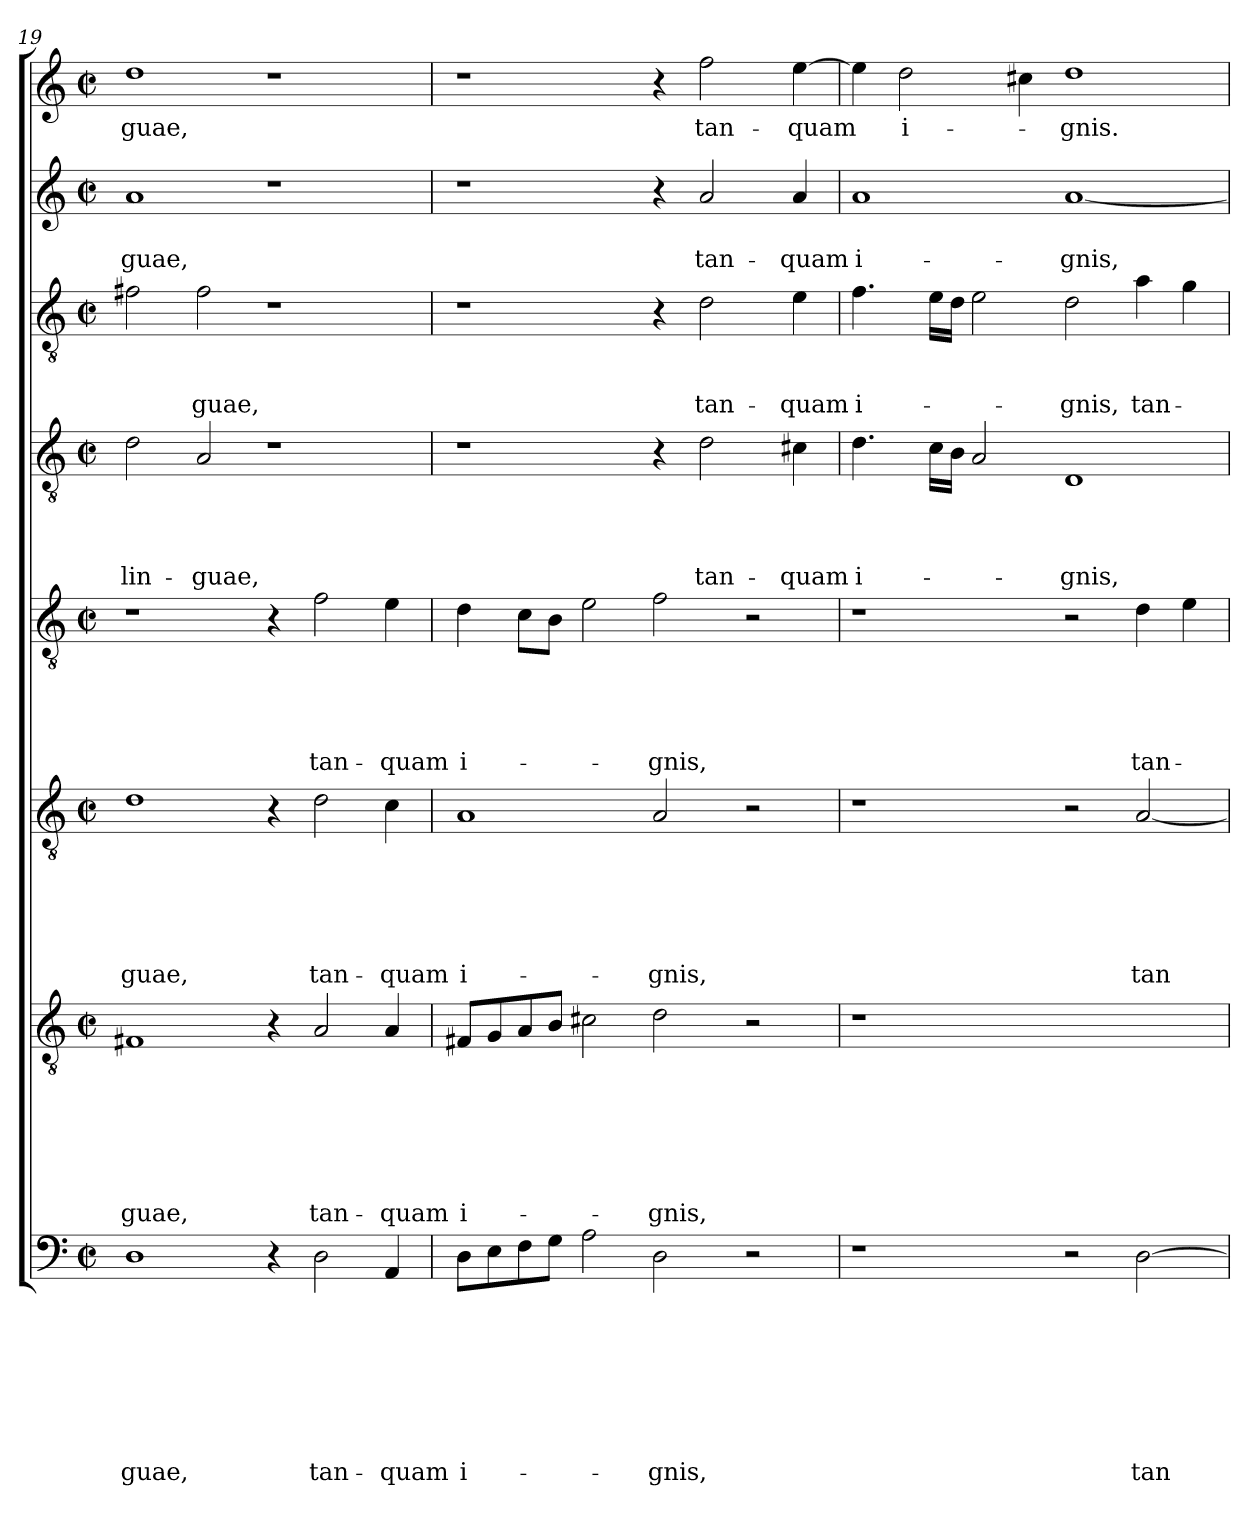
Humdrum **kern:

**kern	**text	**text	**text	**text	**text	**text	**text	**text	**kern	**text	**text	**text	**text	**text	**text	**text	**kern	**text	**text	**text	**text	**text	**text	**kern	**text	**text	**text	**text	**text	**kern	**text	**text	**text	**text	**kern	**text	**text	**text	**kern	**text	**text	**kern	**text
*part8	*part8	*part8	*part8	*part8	*part8	*part8	*part8	*part8	*part7	*part7	*part7	*part7	*part7	*part7	*part7	*part7	*part6	*part6	*part6	*part6	*part6	*part6	*part6	*part5	*part5	*part5	*part5	*part5	*part5	*part4	*part4	*part4	*part4	*part4	*part3	*part3	*part3	*part3	*part2	*part2	*part2	*part1	*part1
*staff8	*staff8	*staff8	*staff8	*staff8	*staff8	*staff8	*staff8	*staff8	*staff7	*staff7	*staff7	*staff7	*staff7	*staff7	*staff7	*staff7	*staff6	*staff6	*staff6	*staff6	*staff6	*staff6	*staff6	*staff5	*staff5	*staff5	*staff5	*staff5	*staff5	*staff4	*staff4	*staff4	*staff4	*staff4	*staff3	*staff3	*staff3	*staff3	*staff2	*staff2	*staff2	*staff1	*staff1
*clefF4	*	*	*	*	*	*	*	*	*clefGv2	*	*	*	*	*	*	*	*clefGv2	*	*	*	*	*	*	*clefGv2	*	*	*	*	*	*clefGv2	*	*	*	*	*clefGv2	*	*	*	*clefG2	*	*	*clefG2	*
*k[]	*	*	*	*	*	*	*	*	*k[]	*	*	*	*	*	*	*	*k[]	*	*	*	*	*	*	*k[]	*	*	*	*	*	*k[]	*	*	*	*	*k[]	*	*	*	*k[]	*	*	*k[]	*
*C:	*	*	*	*	*	*	*	*	*C:	*	*	*	*	*	*	*	*C:	*	*	*	*	*	*	*C:	*	*	*	*	*	*C:	*	*	*	*	*C:	*	*	*	*C:	*	*	*C:	*
*M2/2	*	*	*	*	*	*	*	*	*M2/2	*	*	*	*	*	*	*	*M2/2	*	*	*	*	*	*	*M2/2	*	*	*	*	*	*M2/2	*	*	*	*	*M2/2	*	*	*	*M2/2	*	*	*M2/2	*
*met(c|)	*	*	*	*	*	*	*	*	*met(c|)	*	*	*	*	*	*	*	*met(c|)	*	*	*	*	*	*	*met(c|)	*	*	*	*	*	*met(c|)	*	*	*	*	*met(c|)	*	*	*	*met(c|)	*	*	*met(c|)	*
=19	=19	=19	=19	=19	=19	=19	=19	=19	=19	=19	=19	=19	=19	=19	=19	=19	=19	=19	=19	=19	=19	=19	=19	=19	=19	=19	=19	=19	=19	=19	=19	=19	=19	=19	=19	=19	=19	=19	=19	=19	=19	=19	=19
!	!	!	!	!	!	!	!	!LO:LY:b	!	!	!	!	!	!	!	!LO:LY:b	!	!	!	!	!	!	!LO:LY:b	!	!	!	!	!	!	!	!	!	!	!LO:LY:b	!	!	!	!	!	!	!LO:LY:b	!	!LO:LY:b
1D	.	.	.	.	.	.	.	-guae,	1F#X	.	.	.	.	.	.	-guae,	1d	.	.	.	.	.	-guae,	1r	.	.	.	.	.	2d\	.	.	.	lin-	2f#X\	.	.	.	1a	.	-guae,	1dd	-guae,
!	!	!	!	!	!	!	!	!	!	!	!	!	!	!	!	!	!	!	!	!	!	!	!	!	!	!	!	!	!	!	!	!	!	!LO:LY:b	!	!	!	!LO:LY:b	!	!	!	!	!
.	.	.	.	.	.	.	.	.	.	.	.	.	.	.	.	.	.	.	.	.	.	.	.	.	.	.	.	.	.	2A/	.	.	.	-guae,	2f#\	.	.	-guae,	.	.	.	.	.
4r	.	.	.	.	.	.	.	.	4r	.	.	.	.	.	.	.	4r	.	.	.	.	.	.	4r	.	.	.	.	.	1r	.	.	.	.	1r	.	.	.	1r	.	.	1r	.
!	!	!	!	!	!	!	!	!LO:LY:b	!	!	!	!	!	!	!	!LO:LY:b	!	!	!	!	!	!	!LO:LY:b	!	!	!	!	!	!LO:LY:b	!	!	!	!	!	!	!	!	!	!	!	!	!	!
2D\	.	.	.	.	.	.	.	tan-	2A/	.	.	.	.	.	.	tan-	2d\	.	.	.	.	.	tan-	2f\	.	.	.	.	tan-	.	.	.	.	.	.	.	.	.	.	.	.	.	.
!	!	!	!	!	!	!	!	!LO:LY:b	!	!	!	!	!	!	!	!LO:LY:b	!	!	!	!	!	!	!LO:LY:b	!	!	!	!	!	!LO:LY:b	!	!	!	!	!	!	!	!	!	!	!	!	!	!
4AA/	.	.	.	.	.	.	.	-quam	4A/	.	.	.	.	.	.	-quam	4c\	.	.	.	.	.	-quam	4e\	.	.	.	.	-quam	.	.	.	.	.	.	.	.	.	.	.	.	.	.
=20	=20	=20	=20	=20	=20	=20	=20	=20	=20	=20	=20	=20	=20	=20	=20	=20	=20	=20	=20	=20	=20	=20	=20	=20	=20	=20	=20	=20	=20	=20	=20	=20	=20	=20	=20	=20	=20	=20	=20	=20	=20	=20	=20
!	!	!	!	!	!	!	!	!LO:LY:b	!	!	!	!	!	!	!	!LO:LY:b	!	!	!	!	!	!	!LO:LY:b	!	!	!	!	!	!LO:LY:b	!	!	!	!	!	!	!	!	!	!	!	!	!	!
8D\L	.	.	.	.	.	.	.	i-	8F#X/L	.	.	.	.	.	.	i-	1A	.	.	.	.	.	i-	4d\	.	.	.	.	i-	1r	.	.	.	.	1r	.	.	.	1r	.	.	1r	.
8E\	.	.	.	.	.	.	.	.	8G/	.	.	.	.	.	.	.	.	.	.	.	.	.	.	.	.	.	.	.	.	.	.	.	.	.	.	.	.	.	.	.	.	.	.
8F\	.	.	.	.	.	.	.	.	8A/	.	.	.	.	.	.	.	.	.	.	.	.	.	.	8c\L	.	.	.	.	.	.	.	.	.	.	.	.	.	.	.	.	.	.	.
8G\J	.	.	.	.	.	.	.	.	8B/J	.	.	.	.	.	.	.	.	.	.	.	.	.	.	8B\J	.	.	.	.	.	.	.	.	.	.	.	.	.	.	.	.	.	.	.
2A\	.	.	.	.	.	.	.	.	2c#X\	.	.	.	.	.	.	.	.	.	.	.	.	.	.	2e\	.	.	.	.	.	.	.	.	.	.	.	.	.	.	.	.	.	.	.
!	!	!	!	!	!	!	!	!LO:LY:b	!	!	!	!	!	!	!	!LO:LY:b	!	!	!	!	!	!	!LO:LY:b	!	!	!	!	!	!LO:LY:b	!	!	!	!	!	!	!	!	!	!	!	!	!	!
2D\	.	.	.	.	.	.	.	-gnis,	2d\	.	.	.	.	.	.	-gnis,	2A/	.	.	.	.	.	-gnis,	2f\	.	.	.	.	-gnis,	4r	.	.	.	.	4r	.	.	.	4r	.	.	4r	.
!	!	!	!	!	!	!	!	!	!	!	!	!	!	!	!	!	!	!	!	!	!	!	!	!	!	!	!	!	!	!	!	!	!	!LO:LY:b	!	!	!	!LO:LY:b	!	!	!LO:LY:b	!	!LO:LY:b
.	.	.	.	.	.	.	.	.	.	.	.	.	.	.	.	.	.	.	.	.	.	.	.	.	.	.	.	.	.	2d\	.	.	.	tan-	2d\	.	.	tan-	2a/	.	tan-	2ff\	tan-
2r	.	.	.	.	.	.	.	.	2r	.	.	.	.	.	.	.	2r	.	.	.	.	.	.	2r	.	.	.	.	.	.	.	.	.	.	.	.	.	.	.	.	.	.	.
!	!	!	!	!	!	!	!	!	!	!	!	!	!	!	!	!	!	!	!	!	!	!	!	!	!	!	!	!	!	!	!	!	!	!LO:LY:b	!	!	!	!LO:LY:b	!	!	!LO:LY:b	!	!LO:LY:b
.	.	.	.	.	.	.	.	.	.	.	.	.	.	.	.	.	.	.	.	.	.	.	.	.	.	.	.	.	.	4c#X\	.	.	.	-quam	4e\	.	.	-quam	4a/	.	-quam	[4ee\	-quam
=21	=21	=21	=21	=21	=21	=21	=21	=21	=21	=21	=21	=21	=21	=21	=21	=21	=21	=21	=21	=21	=21	=21	=21	=21	=21	=21	=21	=21	=21	=21	=21	=21	=21	=21	=21	=21	=21	=21	=21	=21	=21	=21	=21
!	!	!	!	!	!	!	!	!	!	!	!	!	!	!	!	!	!	!	!	!	!	!	!	!	!	!	!	!	!	!	!	!	!	!LO:LY:b	!	!	!	!LO:LY:b	!	!	!LO:LY:b	!	!
1r	.	.	.	.	.	.	.	.	1r	.	.	.	.	.	.	.	1r	.	.	.	.	.	.	1r	.	.	.	.	.	4.d\	.	.	.	i-	4.f\	.	.	i-	1a	.	i-	4ee\]	.
!	!	!	!	!	!	!	!	!	!	!	!	!	!	!	!	!	!	!	!	!	!	!	!	!	!	!	!	!	!	!	!	!	!	!	!	!	!	!	!	!	!	!	!LO:LY:b
.	.	.	.	.	.	.	.	.	.	.	.	.	.	.	.	.	.	.	.	.	.	.	.	.	.	.	.	.	.	.	.	.	.	.	.	.	.	.	.	.	.	2dd\	i-
.	.	.	.	.	.	.	.	.	.	.	.	.	.	.	.	.	.	.	.	.	.	.	.	.	.	.	.	.	.	16c\LL	.	.	.	.	16e\LL	.	.	.	.	.	.	.	.
.	.	.	.	.	.	.	.	.	.	.	.	.	.	.	.	.	.	.	.	.	.	.	.	.	.	.	.	.	.	16B\JJ	.	.	.	.	16d\JJ	.	.	.	.	.	.	.	.
.	.	.	.	.	.	.	.	.	.	.	.	.	.	.	.	.	.	.	.	.	.	.	.	.	.	.	.	.	.	2A/	.	.	.	.	2e\	.	.	.	.	.	.	.	.
.	.	.	.	.	.	.	.	.	.	.	.	.	.	.	.	.	.	.	.	.	.	.	.	.	.	.	.	.	.	.	.	.	.	.	.	.	.	.	.	.	.	4cc#\	.
!	!	!	!	!	!	!	!	!	!	!	!	!	!	!	!	!	!	!	!	!	!	!	!	!	!	!	!	!	!	!	!	!	!	!LO:LY:b	!	!	!	!LO:LY:b	!	!	!LO:LY:b	!	!LO:LY:b
2r	.	.	.	.	.	.	.	.	1ryy	.	.	.	.	.	.	.	2r	.	.	.	.	.	.	2r	.	.	.	.	.	1D	.	.	.	-gnis,	2d\	.	.	-gnis,	[1a	.	-gnis,	1dd	-gnis.
!	!	!	!	!	!	!	!	!LO:LY:b	!	!	!	!	!	!	!	!	!	!	!	!	!	!	!LO:LY:b	!	!	!	!	!	!LO:LY:b	!	!	!	!	!	!	!	!	!LO:LY:b	!	!	!	!	!
[2D\	.	.	.	.	.	.	.	tan-	.	.	.	.	.	.	.	.	[2A/	.	.	.	.	.	tan-	4d\	.	.	.	.	tan-	.	.	.	.	.	4a\	.	.	tan-	.	.	.	.	.
.	.	.	.	.	.	.	.	.	.	.	.	.	.	.	.	.	.	.	.	.	.	.	.	4e\	.	.	.	.	.	.	.	.	.	.	4g\	.	.	.	.	.	.	.	.
=	=	=	=	=	=	=	=	=	=	=	=	=	=	=	=	=	=	=	=	=	=	=	=	=	=	=	=	=	=	=	=	=	=	=	=	=	=	=	=	=	=	=	=
*-	*-	*-	*-	*-	*-	*-	*-	*-	*-	*-	*-	*-	*-	*-	*-	*-	*-	*-	*-	*-	*-	*-	*-	*-	*-	*-	*-	*-	*-	*-	*-	*-	*-	*-	*-	*-	*-	*-	*-	*-	*-	*-	*-
